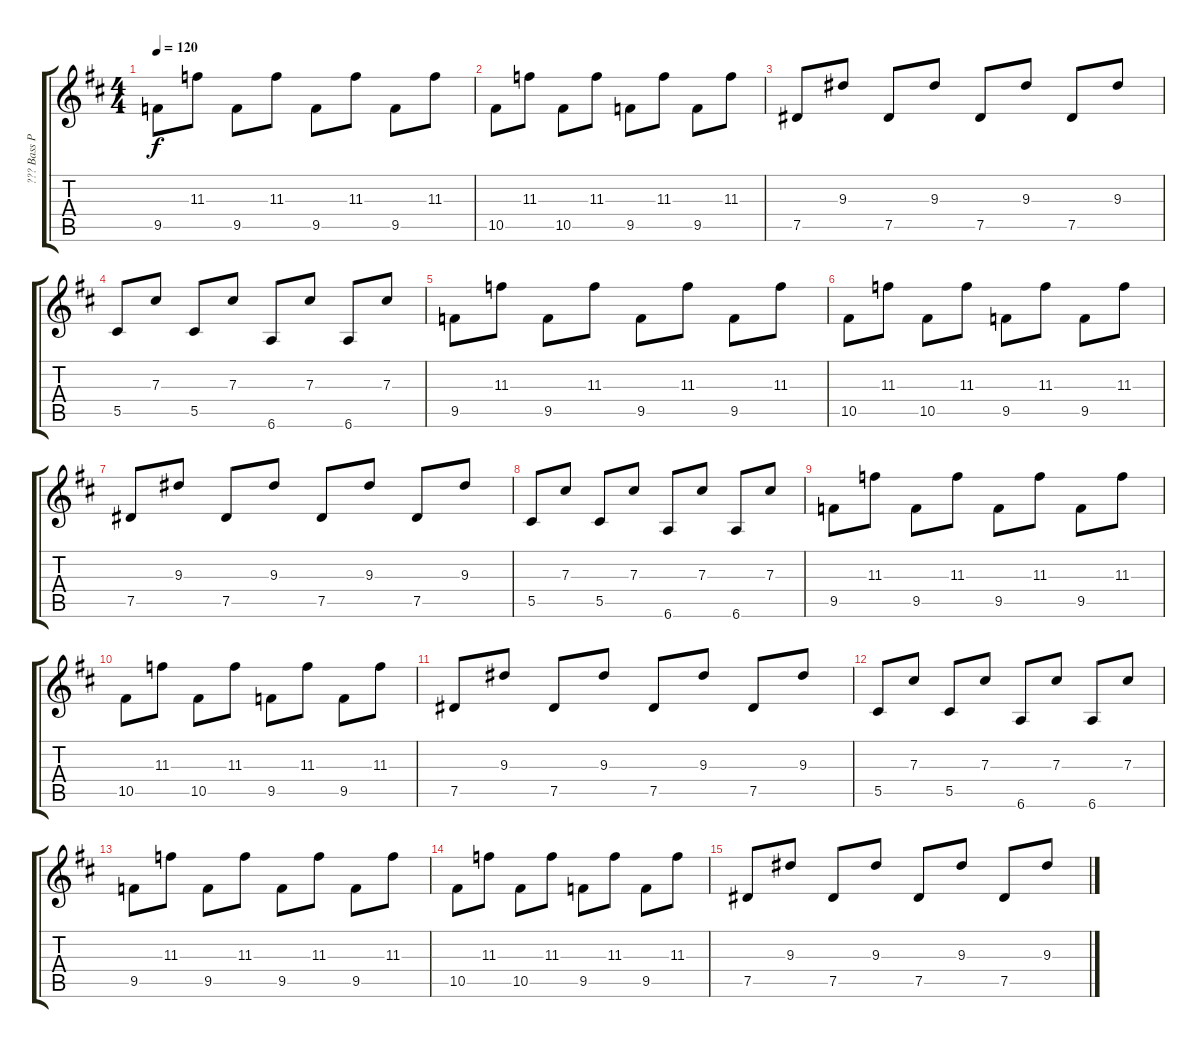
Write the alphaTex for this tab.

\track ("??? Bass Player" "??? Bass P") {instrument electricbassfinger}
\staff {score tabs}
\tuning (Eb4 Bb3 Gb3 Db3 Ab2 Eb2) {hide}
\ts (4 4)
\tempo 120
\clef g2
\ks d
9.5.8{dy f} 11.3.8 9.5.8 11.3.8 9.5.8 11.3.8 9.5.8 11.3.8 |
10.5.8 11.3.8 10.5.8 11.3.8 9.5.8 11.3.8 9.5.8 11.3.8 |
7.5.8 9.3.8 7.5.8 9.3.8 7.5.8 9.3.8 7.5.8 9.3.8 |
5.5.8 7.3.8 5.5.8 7.3.8 6.6.8 7.3.8 6.6.8 7.3.8 |
9.5.8 11.3.8 9.5.8 11.3.8 9.5.8 11.3.8 9.5.8 11.3.8 |
10.5.8 11.3.8 10.5.8 11.3.8 9.5.8 11.3.8 9.5.8 11.3.8 |
7.5.8 9.3.8 7.5.8 9.3.8 7.5.8 9.3.8 7.5.8 9.3.8 |
5.5.8 7.3.8 5.5.8 7.3.8 6.6.8 7.3.8 6.6.8 7.3.8 |
9.5.8 11.3.8 9.5.8 11.3.8 9.5.8 11.3.8 9.5.8 11.3.8 |
10.5.8 11.3.8 10.5.8 11.3.8 9.5.8 11.3.8 9.5.8 11.3.8 |
7.5.8 9.3.8 7.5.8 9.3.8 7.5.8 9.3.8 7.5.8 9.3.8 |
5.5.8 7.3.8 5.5.8 7.3.8 6.6.8 7.3.8 6.6.8 7.3.8 |
9.5.8 11.3.8 9.5.8 11.3.8 9.5.8 11.3.8 9.5.8 11.3.8 |
10.5.8 11.3.8 10.5.8 11.3.8 9.5.8 11.3.8 9.5.8 11.3.8 |
7.5.8 9.3.8 7.5.8 9.3.8 7.5.8 9.3.8 7.5.8 9.3.8
